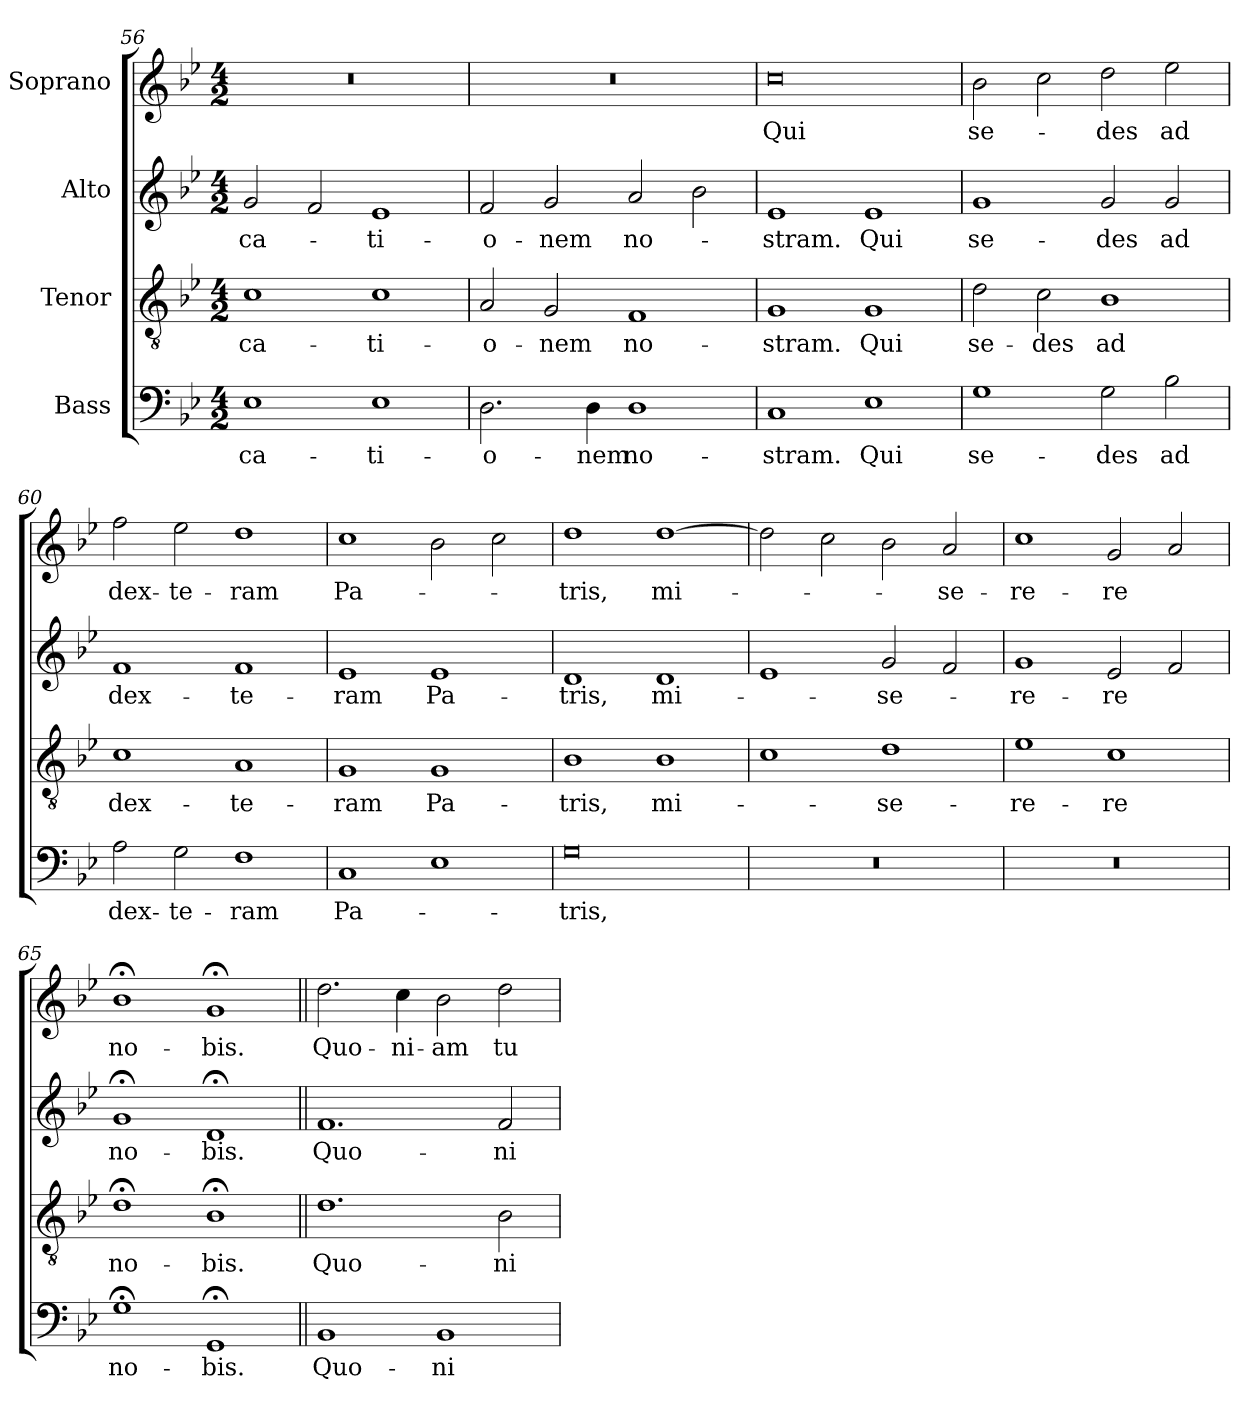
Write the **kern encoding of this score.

**kern	**text	**kern	**text	**kern	**text	**kern	**text
*part4	*part4	*part3	*part3	*part2	*part2	*part1	*part1
*staff4	*staff4	*staff3	*staff3	*staff2	*staff2	*staff1	*staff1
*I"Bass	*	*I"Tenor	*	*I"Alto	*	*I"Soprano	*
*clefF4	*	*clefGv2	*	*clefG2	*	*clefG2	*
*k[b-e-]	*	*k[b-e-]	*	*k[b-e-]	*	*k[b-e-]	*
*B-:	*	*B-:	*	*B-:	*	*B-:	*
*M4/2	*	*M4/2	*	*M4/2	*	*M4/2	*
=56	=56	=56	=56	=56	=56	=56	=56
!	!LO:LY:b	!	!LO:LY:b	!	!LO:LY:b	!	!
1E-	-ca-	1c	-ca-	2g/	-ca-	0r	.
.	.	.	.	2f/	.	.	.
!	!LO:LY:b	!	!LO:LY:b	!	!LO:LY:b	!	!
1E-	-ti-	1c	-ti-	1e-	-ti-	.	.
=57	=57	=57	=57	=57	=57	=57	=57
!	!LO:LY:b	!	!LO:LY:b	!	!LO:LY:b	!	!
2.D\	-o-	2A/	-o-	2f/	-o-	0r	.
!	!	!	!LO:LY:b	!	!LO:LY:b	!	!
.	.	2G/	-nem	2g/	-nem	.	.
!	!LO:LY:b	!	!	!	!	!	!
4D\	-nem	.	.	.	.	.	.
!	!LO:LY:b	!	!LO:LY:b	!	!LO:LY:b	!	!
1D	no-	1F	no-	2a/	no-	.	.
.	.	.	.	2b-\	.	.	.
=58	=58	=58	=58	=58	=58	=58	=58
!	!LO:LY:b	!	!LO:LY:b	!	!LO:LY:b	!	!LO:LY:b
1C	-stram.	1G	-stram.	1e-	-stram.	0cc	Qui
!	!LO:LY:b	!	!LO:LY:b	!	!LO:LY:b	!	!
1E-	Qui	1G	Qui	1e-	Qui	.	.
=59	=59	=59	=59	=59	=59	=59	=59
!	!LO:LY:b	!	!LO:LY:b	!	!LO:LY:b	!	!LO:LY:b
1G	se-	2d\	se-	1g	se-	2b-\	se-
!	!	!	!LO:LY:b	!	!	!	!
.	.	2c\	-des	.	.	2cc\	.
!	!LO:LY:b	!	!LO:LY:b	!	!LO:LY:b	!	!LO:LY:b
2G\	-des	1B-	ad	2g/	-des	2dd\	-des
!	!LO:LY:b	!	!	!	!LO:LY:b	!	!LO:LY:b
2B-\	ad	.	.	2g/	ad	2ee-\	ad
!!LO:PB:g=z
=60	=60	=60	=60	=60	=60	=60	=60
!	!LO:LY:b	!	!LO:LY:b	!	!LO:LY:b	!	!LO:LY:b
2A\	dex-	1c	dex-	1f	dex-	2ff\	dex-
!	!LO:LY:b	!	!	!	!	!	!LO:LY:b
2G\	-te-	.	.	.	.	2ee-\	-te-
!	!LO:LY:b	!	!LO:LY:b	!	!LO:LY:b	!	!LO:LY:b
1F	-ram	1A	-te-	1f	-te-	1dd	-ram
=61	=61	=61	=61	=61	=61	=61	=61
!	!LO:LY:b	!	!LO:LY:b	!	!LO:LY:b	!	!LO:LY:b
1C	Pa-	1G	-ram	1e-	-ram	1cc	Pa-
!	!	!	!LO:LY:b	!	!LO:LY:b	!	!
1E-	.	1G	Pa-	1e-	Pa-	2b-\	.
.	.	.	.	.	.	2cc\	.
=62	=62	=62	=62	=62	=62	=62	=62
!	!LO:LY:b	!	!LO:LY:b	!	!LO:LY:b	!	!LO:LY:b
0G	-tris,	1B-	-tris,	1d	-tris,	1dd	-tris,
!	!	!	!LO:LY:b	!	!LO:LY:b	!	!LO:LY:b
.	.	1B-	mi-	1d	mi-	[1dd	mi-
=63	=63	=63	=63	=63	=63	=63	=63
0r	.	1c	.	1e-	.	2dd\]	.
.	.	.	.	.	.	2cc\	.
!	!	!	!LO:LY:b	!	!LO:LY:b	!	!
.	.	1d	-se-	2g/	-se-	2b-\	.
!	!	!	!	!	!	!	!LO:LY:b
.	.	.	.	2f/	.	2a/	-se-
=64	=64	=64	=64	=64	=64	=64	=64
!	!	!	!LO:LY:b	!	!LO:LY:b	!	!LO:LY:b
0r	.	1e-	-re-	1g	-re-	1cc	-re-
!	!	!	!LO:LY:b	!	!LO:LY:b	!	!LO:LY:b
.	.	1c	-re	2e-/	-re	2g/	-re
.	.	.	.	2f/	.	2a/	.
=65	=65	=65	=65	=65	=65	=65	=65
!	!LO:LY:b	!	!LO:LY:b	!	!LO:LY:b	!	!LO:LY:b
1G;<	no-	1d;<	no-	1g;<	no-	1b-;<	no-
!	!LO:LY:b	!	!LO:LY:b	!	!LO:LY:b	!	!LO:LY:b
1GG;<	-bis.	1B-;<	-bis.	1d;<	-bis.	1g;<	-bis.
!!LO:LB:g=z
=66||	=66||	=66||	=66||	=66||	=66||	=66||	=66||
!	!LO:LY:b	!	!LO:LY:b	!	!LO:LY:b	!	!LO:LY:b
1BB-	Quo-	1.d	Quo-	1.f	Quo-	2.dd\	Quo-
!	!	!	!	!	!	!	!LO:LY:b
.	.	.	.	.	.	4cc\	-ni-
!	!LO:LY:b	!	!	!	!	!	!LO:LY:b
1BB-	-ni-	.	.	.	.	2b-\	-am
!	!	!	!LO:LY:b	!	!LO:LY:b	!	!LO:LY:b
.	.	2B-\	-ni-	2f/	-ni-	2dd\	tu
=	=	=	=	=	=	=	=
*-	*-	*-	*-	*-	*-	*-	*-
